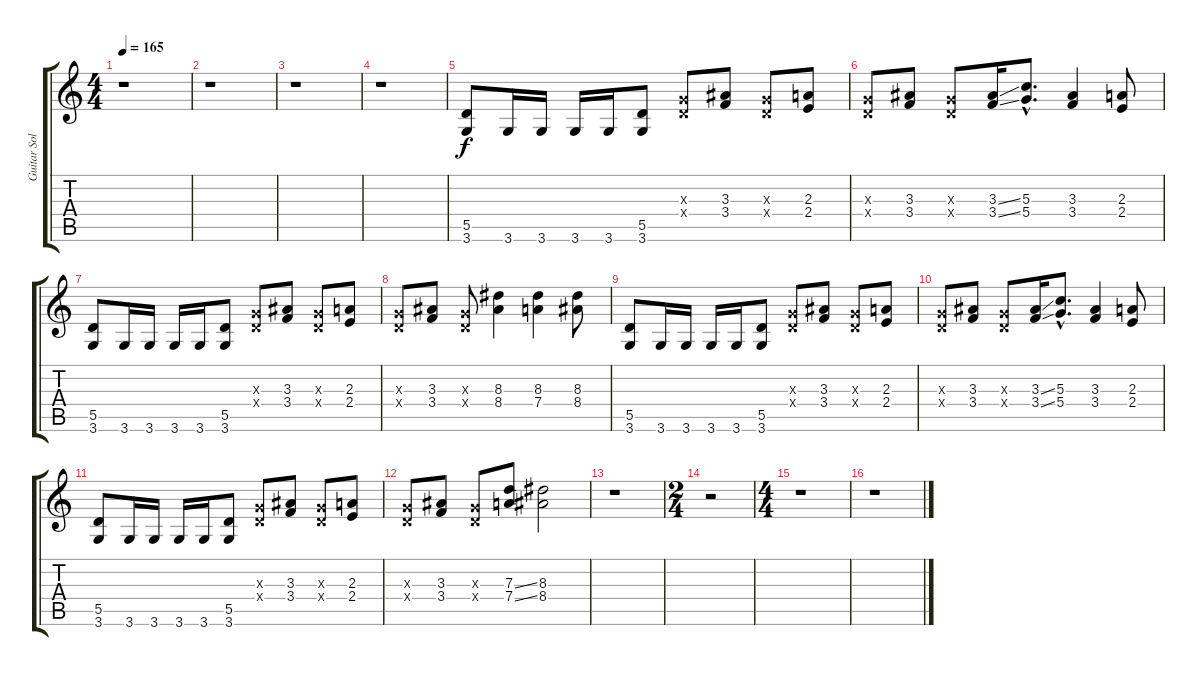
\track ("Guitar Solo" "Guitar Sol") {instrument distortionguitar}
\staff {score tabs}
\tuning (E4 B3 G3 D3 A2 E2) {hide}
\ts (4 4)
\tempo 165
\clef g2
\ks c
r.1{dy f} |
r.1 |
r.1 |
r.1 |
(5.5 3.6).8 3.6.16 3.6.16 3.6.16 3.6.16 (5.5 3.6).8 (0.3{x} 0.4{x}).8 (3.3 3.4).8 (0.3{x} 0.4{x}).8 (2.3 2.4).8 |
(0.3{x} 0.4{x}).8 (3.3 3.4).8 (0.3{x} 0.4{x}).8 (3.3{ss} 3.4{ss}).16 (5.3{hac} 5.4{hac}).8{d} (3.3 3.4).4 (2.3 2.4).8 |
(5.5 3.6).8 3.6.16 3.6.16 3.6.16 3.6.16 (5.5 3.6).8 (0.3{x} 0.4{x}).8 (3.3 3.4).8 (0.3{x} 0.4{x}).8 (2.3 2.4).8 |
(0.3{x} 0.4{x}).8 (3.3 3.4).8 (0.3{x} 0.4{x}).8 (8.3 8.4).4 (8.3 7.4).4 (8.3 8.4).8 |
(5.5 3.6).8 3.6.16 3.6.16 3.6.16 3.6.16 (5.5 3.6).8 (0.3{x} 0.4{x}).8 (3.3 3.4).8 (0.3{x} 0.4{x}).8 (2.3 2.4).8 |
(0.3{x} 0.4{x}).8 (3.3 3.4).8 (0.3{x} 0.4{x}).8 (3.3{ss} 3.4{ss}).16 (5.3{hac} 5.4{hac}).8{d} (3.3 3.4).4 (2.3 2.4).8 |
(5.5 3.6).8 3.6.16 3.6.16 3.6.16 3.6.16 (5.5 3.6).8 (0.3{x} 0.4{x}).8 (3.3 3.4).8 (0.3{x} 0.4{x}).8 (2.3 2.4).8 |
(0.3{x} 0.4{x}).8 (3.3 3.4).8 (0.3{x} 0.4{x}).8 (7.3{ss} 7.4{ss}).8 (8.3 8.4).2 |
r.1 |
\ts (2 4)
r.2 |
\ts (4 4)
r.1 |
r.1
